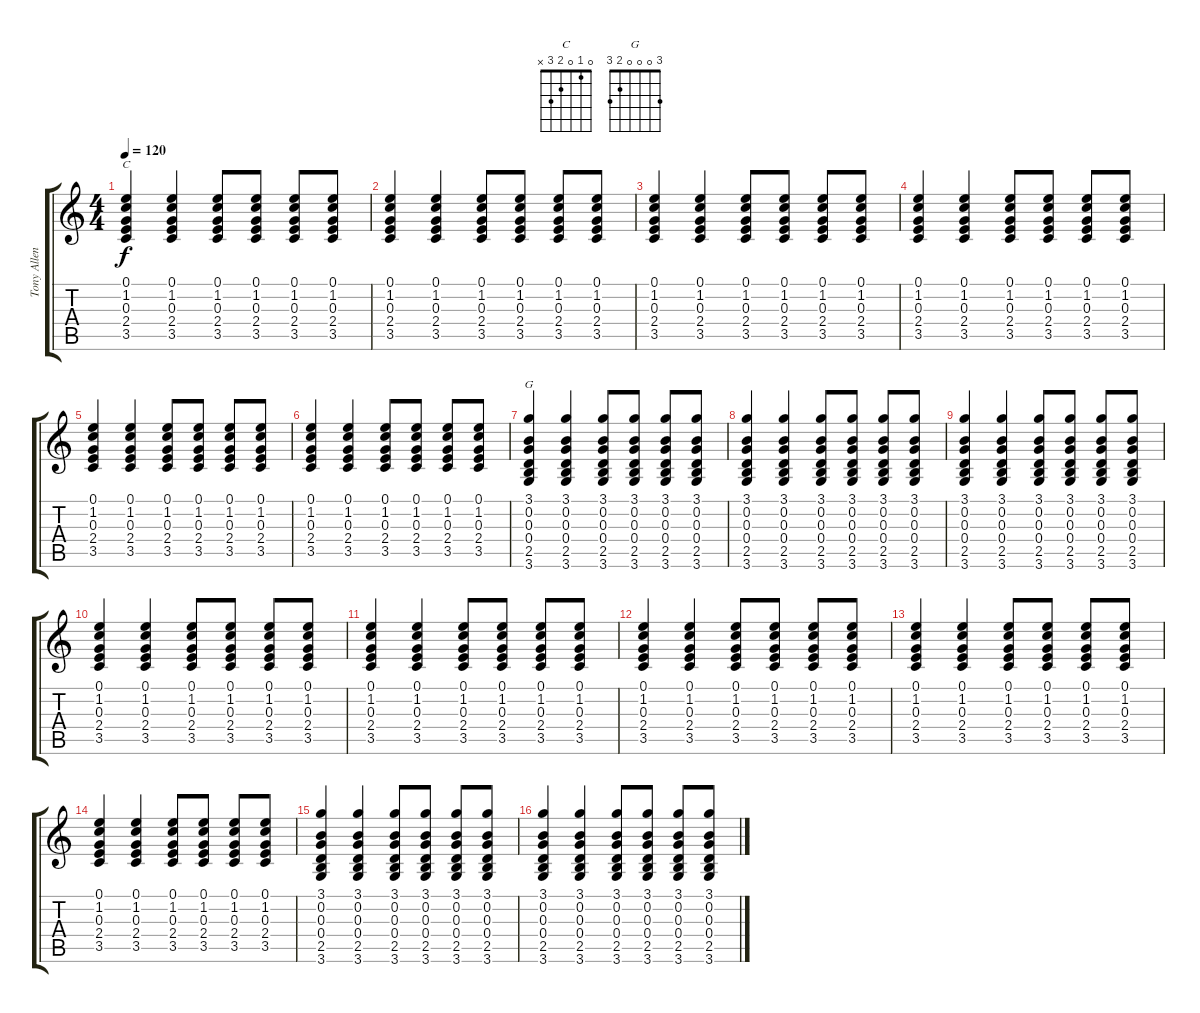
\track ("Tony Allen" "Tony Allen") {instrument acousticguitarnylon}
\staff {score tabs}
\tuning (E4 B3 G3 D3 A2 E2) {hide}
\chord ("C" 0 1 0 2 3 x)
\chord ("G" 3 0 0 0 2 3)
\ts (4 4)
\tempo 120
\clef g2
\ks c
(0.1 1.2 0.3 2.4 3.5).4{ch "C" dy f instrument acousticguitarnylon} (0.1 1.2 0.3 2.4 3.5).4 (0.1 1.2 0.3 2.4 3.5).8 (0.1 1.2 0.3 2.4 3.5).8 (0.1 1.2 0.3 2.4 3.5).8 (0.1 1.2 0.3 2.4 3.5).8 |
(0.1 1.2 0.3 2.4 3.5).4 (0.1 1.2 0.3 2.4 3.5).4 (0.1 1.2 0.3 2.4 3.5).8 (0.1 1.2 0.3 2.4 3.5).8 (0.1 1.2 0.3 2.4 3.5).8 (0.1 1.2 0.3 2.4 3.5).8 |
(0.1 1.2 0.3 2.4 3.5).4 (0.1 1.2 0.3 2.4 3.5).4 (0.1 1.2 0.3 2.4 3.5).8 (0.1 1.2 0.3 2.4 3.5).8 (0.1 1.2 0.3 2.4 3.5).8 (0.1 1.2 0.3 2.4 3.5).8 |
(0.1 1.2 0.3 2.4 3.5).4 (0.1 1.2 0.3 2.4 3.5).4 (0.1 1.2 0.3 2.4 3.5).8 (0.1 1.2 0.3 2.4 3.5).8 (0.1 1.2 0.3 2.4 3.5).8 (0.1 1.2 0.3 2.4 3.5).8 |
(0.1 1.2 0.3 2.4 3.5).4 (0.1 1.2 0.3 2.4 3.5).4 (0.1 1.2 0.3 2.4 3.5).8 (0.1 1.2 0.3 2.4 3.5).8 (0.1 1.2 0.3 2.4 3.5).8 (0.1 1.2 0.3 2.4 3.5).8 |
(0.1 1.2 0.3 2.4 3.5).4 (0.1 1.2 0.3 2.4 3.5).4 (0.1 1.2 0.3 2.4 3.5).8 (0.1 1.2 0.3 2.4 3.5).8 (0.1 1.2 0.3 2.4 3.5).8 (0.1 1.2 0.3 2.4 3.5).8 |
(3.1 0.2 0.3 0.4 2.5 3.6).4{ch "G"} (3.1 0.2 0.3 0.4 2.5 3.6).4 (3.1 0.2 0.3 0.4 2.5 3.6).8 (3.1 0.2 0.3 0.4 2.5 3.6).8 (3.1 0.2 0.3 0.4 2.5 3.6).8 (3.1 0.2 0.3 0.4 2.5 3.6).8 |
(3.1 0.2 0.3 0.4 2.5 3.6).4 (3.1 0.2 0.3 0.4 2.5 3.6).4 (3.1 0.2 0.3 0.4 2.5 3.6).8 (3.1 0.2 0.3 0.4 2.5 3.6).8 (3.1 0.2 0.3 0.4 2.5 3.6).8 (3.1 0.2 0.3 0.4 2.5 3.6).8 |
(3.1 0.2 0.3 0.4 2.5 3.6).4 (3.1 0.2 0.3 0.4 2.5 3.6).4 (3.1 0.2 0.3 0.4 2.5 3.6).8 (3.1 0.2 0.3 0.4 2.5 3.6).8 (3.1 0.2 0.3 0.4 2.5 3.6).8 (3.1 0.2 0.3 0.4 2.5 3.6).8 |
(0.1 1.2 0.3 2.4 3.5).4 (0.1 1.2 0.3 2.4 3.5).4 (0.1 1.2 0.3 2.4 3.5).8 (0.1 1.2 0.3 2.4 3.5).8 (0.1 1.2 0.3 2.4 3.5).8 (0.1 1.2 0.3 2.4 3.5).8 |
(0.1 1.2 0.3 2.4 3.5).4 (0.1 1.2 0.3 2.4 3.5).4 (0.1 1.2 0.3 2.4 3.5).8 (0.1 1.2 0.3 2.4 3.5).8 (0.1 1.2 0.3 2.4 3.5).8 (0.1 1.2 0.3 2.4 3.5).8 |
(0.1 1.2 0.3 2.4 3.5).4 (0.1 1.2 0.3 2.4 3.5).4 (0.1 1.2 0.3 2.4 3.5).8 (0.1 1.2 0.3 2.4 3.5).8 (0.1 1.2 0.3 2.4 3.5).8 (0.1 1.2 0.3 2.4 3.5).8 |
(0.1 1.2 0.3 2.4 3.5).4 (0.1 1.2 0.3 2.4 3.5).4 (0.1 1.2 0.3 2.4 3.5).8 (0.1 1.2 0.3 2.4 3.5).8 (0.1 1.2 0.3 2.4 3.5).8 (0.1 1.2 0.3 2.4 3.5).8 |
(0.1 1.2 0.3 2.4 3.5).4 (0.1 1.2 0.3 2.4 3.5).4 (0.1 1.2 0.3 2.4 3.5).8 (0.1 1.2 0.3 2.4 3.5).8 (0.1 1.2 0.3 2.4 3.5).8 (0.1 1.2 0.3 2.4 3.5).8 |
(3.1 0.2 0.3 0.4 2.5 3.6).4 (3.1 0.2 0.3 0.4 2.5 3.6).4 (3.1 0.2 0.3 0.4 2.5 3.6).8 (3.1 0.2 0.3 0.4 2.5 3.6).8 (3.1 0.2 0.3 0.4 2.5 3.6).8 (3.1 0.2 0.3 0.4 2.5 3.6).8 |
(3.1 0.2 0.3 0.4 2.5 3.6).4 (3.1 0.2 0.3 0.4 2.5 3.6).4 (3.1 0.2 0.3 0.4 2.5 3.6).8 (3.1 0.2 0.3 0.4 2.5 3.6).8 (3.1 0.2 0.3 0.4 2.5 3.6).8 (3.1 0.2 0.3 0.4 2.5 3.6).8
